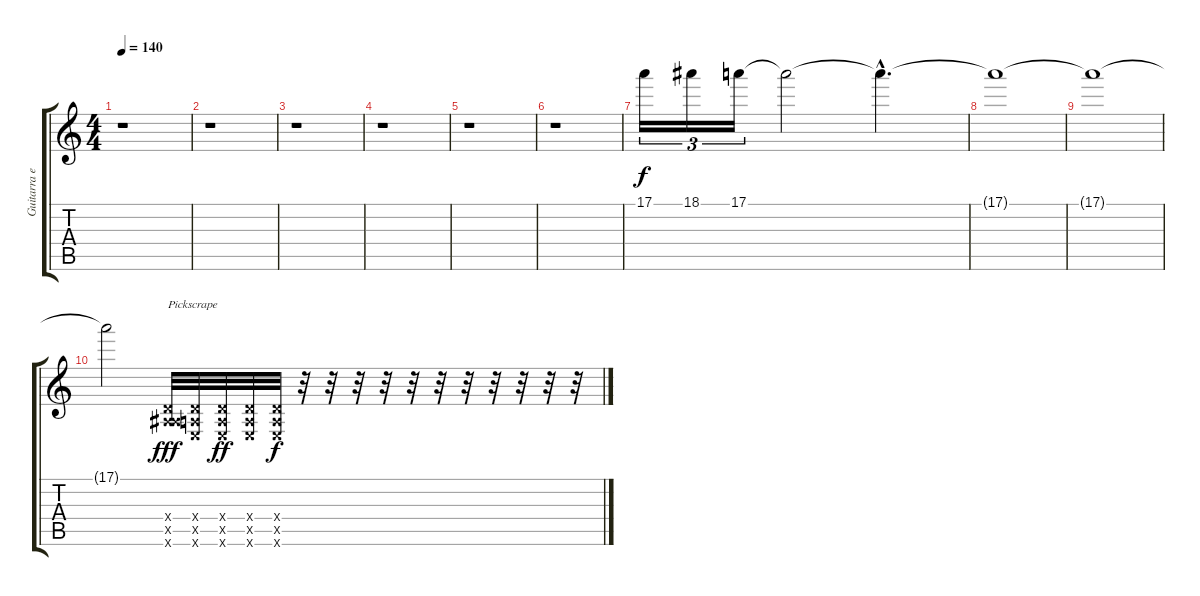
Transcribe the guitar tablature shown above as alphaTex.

\track ("Guitarra electrica" "Guitarra e") {instrument overdrivenguitar}
\staff {score tabs}
\tuning (E4 B3 G3 D3 A2 E2) {hide}
\ts (4 4)
\tempo 140
\clef g2
\ks c
r.1{dy f} |
r.1 |
r.1 |
r.1 |
r.1 |
r.1 |
17.1.16{tu (3 2)} 18.1.16{tu (3 2)} 17.1.16{tu (3 2)} 17.1{t}.2 17.1{hac t}.4{d} |
17.1{t}.1 |
17.1{t}.1 |
17.1{t}.2 (0.4{x} 0.5{x} 6.6{x}).32{txt "Pickscrape" dy fff} (0.4{x} 0.5{x} 0.6{x}).32 (0.4{x} 0.5{x} 0.6{x}).32{dy ff} (0.4{x} 0.5{x} 0.6{x}).32 (0.4{x} 0.5{x} 0.6{x}).32{dy f} r.32 r.32 r.32 r.32 r.32 r.32 r.32 r.32 r.32 r.32 r.32
